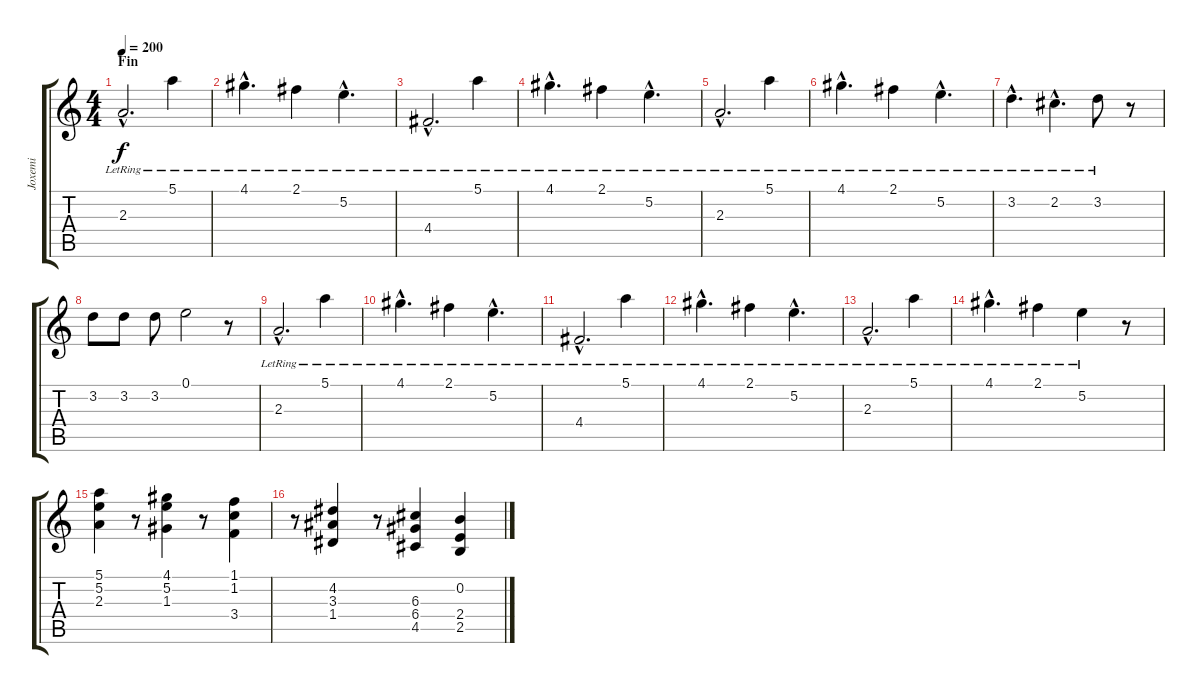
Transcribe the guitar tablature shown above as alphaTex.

\track ("Joxemi" "Joxemi") {instrument distortionguitar}
\staff {score tabs}
\tuning (E4 B3 G3 D3 A2 E2) {hide}
\ts (4 4)
\section ("" "Fin")
\tempo 200
\clef g2
\ks c
2.3{hac lr}.2{d dy f volume 16 instrument electricguitarclean} 5.1{lr}.4 |
4.1{hac lr}.4{d} 2.1{lr}.4 5.2{hac lr}.4{d} |
4.4{hac lr}.2{d} 5.1{lr}.4 |
4.1{hac lr}.4{d} 2.1{lr}.4 5.2{hac lr}.4{d} |
2.3{hac lr}.2{d} 5.1{lr}.4 |
4.1{hac lr}.4{d} 2.1{lr}.4 5.2{hac lr}.4{d} |
3.2{hac lr}.4{d} 2.2{hac lr}.4{d} 3.2{lr}.8 r.8 |
3.2.8 3.2.8 3.2.8 0.1.2 r.8 |
2.3{hac lr}.2{d} 5.1{lr}.4 |
4.1{hac lr}.4{d} 2.1{lr}.4 5.2{hac lr}.4{d} |
4.4{hac lr}.2{d} 5.1{lr}.4 |
4.1{hac lr}.4{d} 2.1{lr}.4 5.2{hac lr}.4{d} |
2.3{hac lr}.2{d} 5.1{lr}.4 |
4.1{hac lr}.4{d} 2.1{lr}.4 5.2{lr}.4 r.8 |
(5.1 5.2 2.3).4{volume 12 instrument distortionguitar} r.8 (4.1 5.2 1.3).4 r.8 (1.1 1.2 3.4).4 |
r.8 (4.2 3.3 1.4).4 r.8 (6.3 6.4 4.5).4 (0.2 2.4 2.5).4
